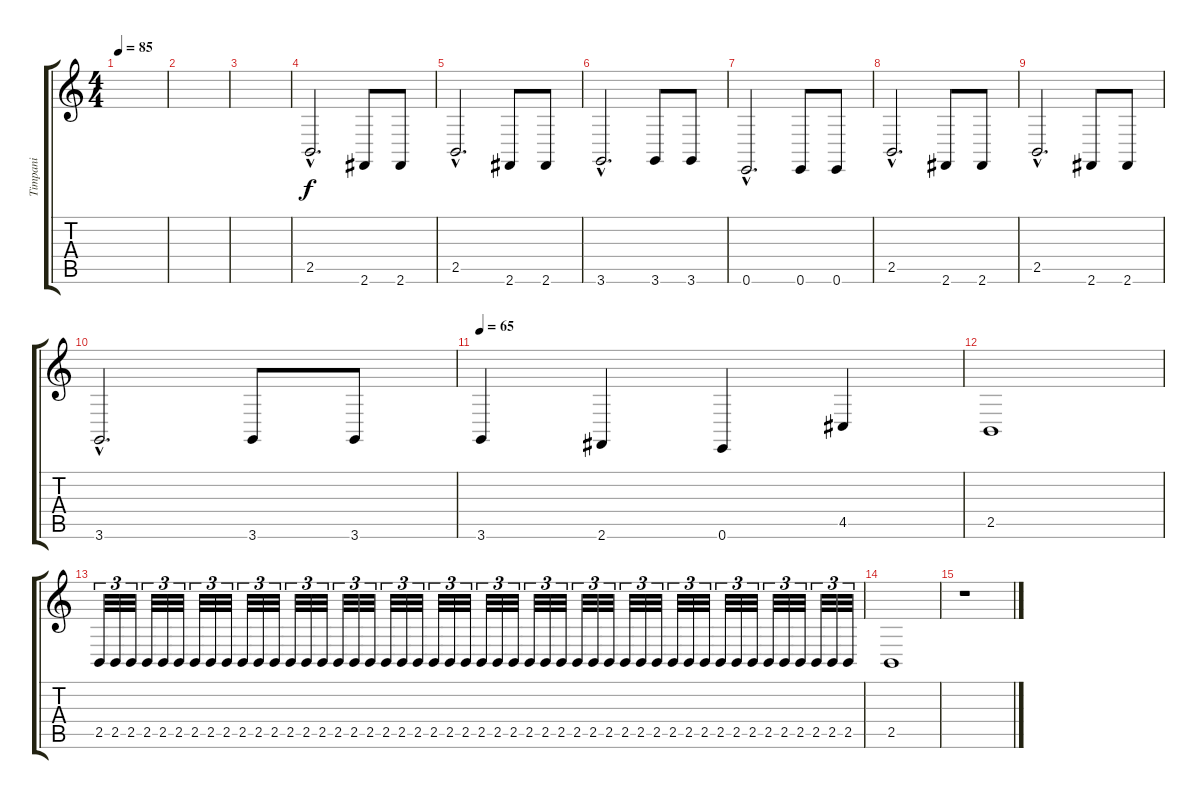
\track ("Timpani" "Timpani") {instrument timpani}
\staff {score tabs}
\tuning (E4 B3 G3 D3 A2 E2) {hide}
\ts (4 4)
\tempo 85
\clef g2
\ks c
|
|
|
2.5{hac}.2{d} 2.6.8 2.6.8 |
2.5{hac}.2{d} 2.6.8 2.6.8 |
3.6{hac}.2{d} 3.6.8 3.6.8 |
0.6{hac}.2{d} 0.6.8 0.6.8 |
2.5{hac}.2{d} 2.6.8 2.6.8 |
2.5{hac}.2{d} 2.6.8 2.6.8 |
3.6{hac}.2{d} 3.6.8 3.6.8 |
\tempo 65
3.6.4 2.6.4 0.6.4 4.5.4 |
2.5.1 |
2.5.32{tu (3 2)} 2.5.32{tu (3 2)} 2.5.32{tu (3 2)} 2.5.32{tu (3 2)} 2.5.32{tu (3 2)} 2.5.32{tu (3 2)} 2.5.32{tu (3 2)} 2.5.32{tu (3 2)} 2.5.32{tu (3 2)} 2.5.32{tu (3 2)} 2.5.32{tu (3 2)} 2.5.32{tu (3 2)} 2.5.32{tu (3 2)} 2.5.32{tu (3 2)} 2.5.32{tu (3 2)} 2.5.32{tu (3 2)} 2.5.32{tu (3 2)} 2.5.32{tu (3 2)} 2.5.32{tu (3 2)} 2.5.32{tu (3 2)} 2.5.32{tu (3 2)} 2.5.32{tu (3 2)} 2.5.32{tu (3 2)} 2.5.32{tu (3 2)} 2.5.32{tu (3 2)} 2.5.32{tu (3 2)} 2.5.32{tu (3 2)} 2.5.32{tu (3 2)} 2.5.32{tu (3 2)} 2.5.32{tu (3 2)} 2.5.32{tu (3 2)} 2.5.32{tu (3 2)} 2.5.32{tu (3 2)} 2.5.32{tu (3 2)} 2.5.32{tu (3 2)} 2.5.32{tu (3 2)} 2.5.32{tu (3 2)} 2.5.32{tu (3 2)} 2.5.32{tu (3 2)} 2.5.32{tu (3 2)} 2.5.32{tu (3 2)} 2.5.32{tu (3 2)} 2.5.32{tu (3 2)} 2.5.32{tu (3 2)} 2.5.32{tu (3 2)} 2.5.32{tu (3 2)} 2.5.32{tu (3 2)} 2.5.32{tu (3 2)} |
2.5.1 |
r.1
